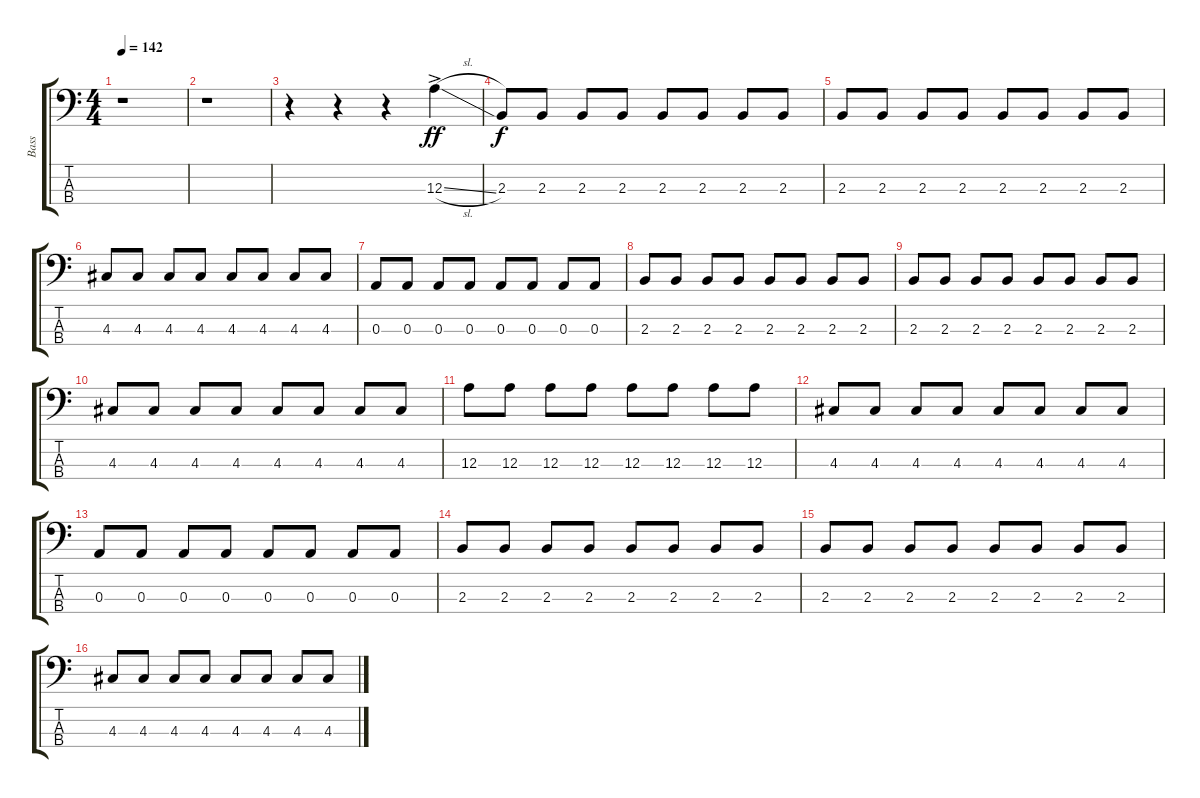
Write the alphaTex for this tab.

\track ("Bass " "Bass ") {instrument electricbasspick}
\staff {score tabs}
\tuning (G2 D2 A1 E1) {hide}
\ts (4 4)
\tempo 142
\clef f4
\ks c
r.1{dy f} |
r.1 |
r.4 r.4 r.4 12.3{sl ac}.4{dy ff} |
2.3.8{dy f} 2.3.8 2.3.8 2.3.8 2.3.8 2.3.8 2.3.8 2.3.8 |
2.3.8 2.3.8 2.3.8 2.3.8 2.3.8 2.3.8 2.3.8 2.3.8 |
4.3.8 4.3.8 4.3.8 4.3.8 4.3.8 4.3.8 4.3.8 4.3.8 |
0.3.8 0.3.8 0.3.8 0.3.8 0.3.8 0.3.8 0.3.8 0.3.8 |
2.3.8 2.3.8 2.3.8 2.3.8 2.3.8 2.3.8 2.3.8 2.3.8 |
2.3.8 2.3.8 2.3.8 2.3.8 2.3.8 2.3.8 2.3.8 2.3.8 |
4.3.8 4.3.8 4.3.8 4.3.8 4.3.8 4.3.8 4.3.8 4.3.8 |
12.3.8 12.3.8 12.3.8 12.3.8 12.3.8 12.3.8 12.3.8 12.3.8 |
4.3.8 4.3.8 4.3.8 4.3.8 4.3.8 4.3.8 4.3.8 4.3.8 |
0.3.8 0.3.8 0.3.8 0.3.8 0.3.8 0.3.8 0.3.8 0.3.8 |
2.3.8 2.3.8 2.3.8 2.3.8 2.3.8 2.3.8 2.3.8 2.3.8 |
2.3.8 2.3.8 2.3.8 2.3.8 2.3.8 2.3.8 2.3.8 2.3.8 |
4.3.8 4.3.8 4.3.8 4.3.8 4.3.8 4.3.8 4.3.8 4.3.8
